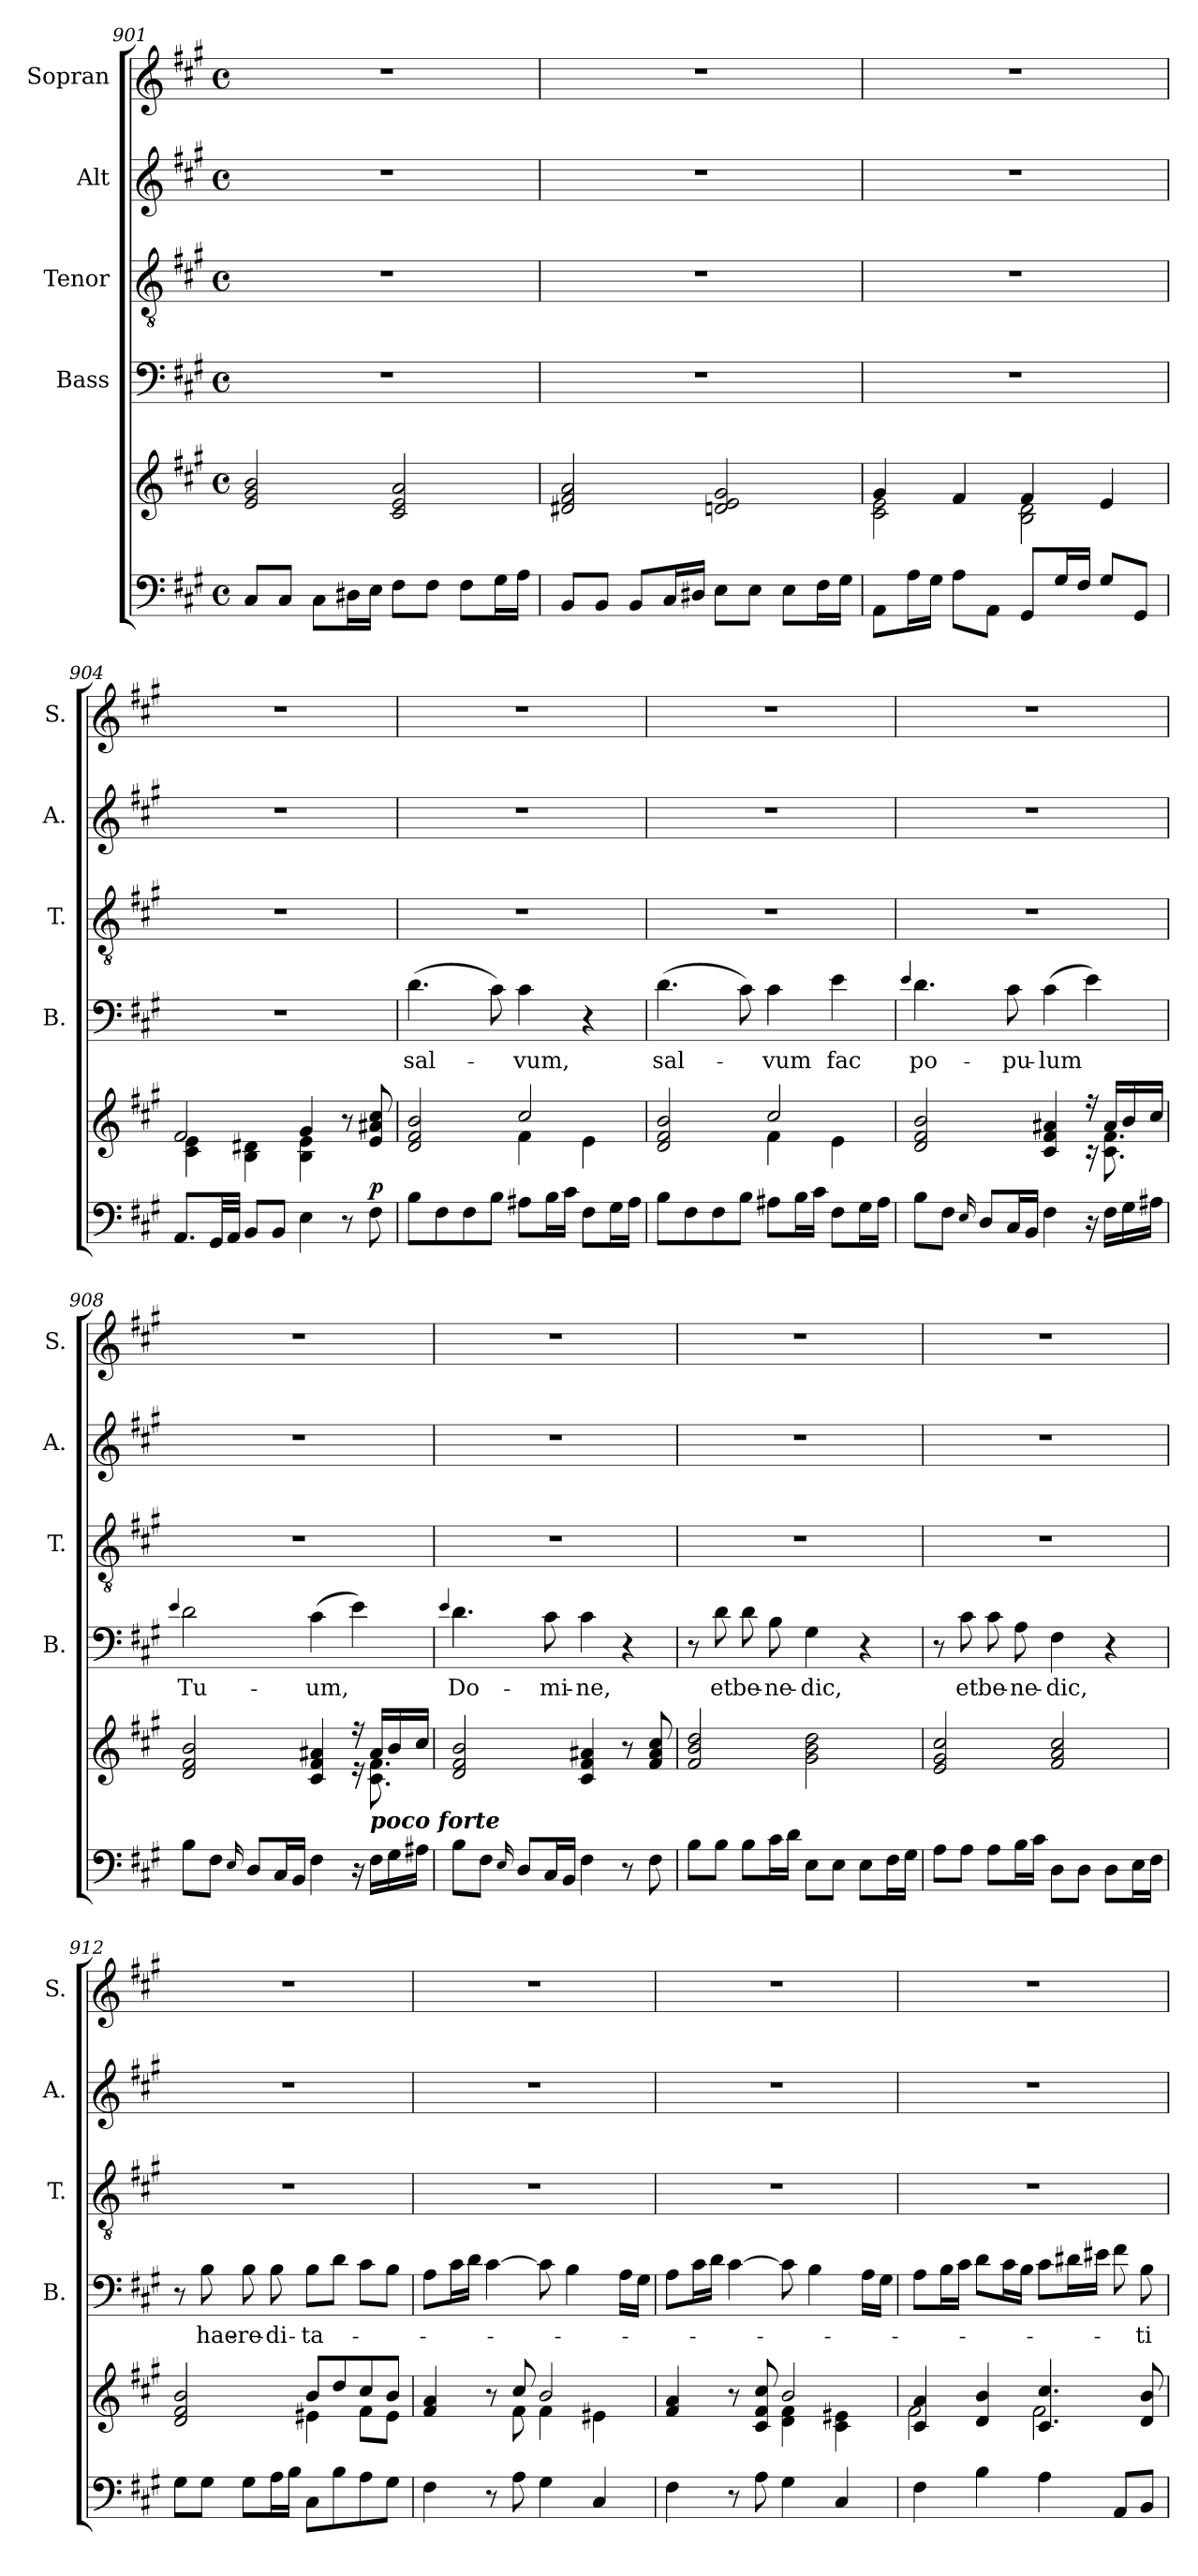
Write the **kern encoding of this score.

**kern	**kern	**dynam	**kern	**text	**kern	**kern	**kern
*part5	*part5	*part5	*part4	*part4	*part3	*part2	*part1
*staff6	*staff5	*staff5/6	*staff4	*staff4	*staff3	*staff2	*staff1
*	*	*	*I"Bass	*	*I"Tenor	*I"Alt	*I"Sopran
*	*	*	*I'B.	*	*I'T.	*I'A.	*I'S.
*clefF4	*clefG2	*	*clefF4	*	*clefGv2	*clefG2	*clefG2
*k[f#c#g#]	*k[f#c#g#]	*	*k[f#c#g#]	*	*k[f#c#g#]	*k[f#c#g#]	*k[f#c#g#]
*A:	*A:	*	*A:	*	*A:	*A:	*A:
*M4/4	*M4/4	*	*M4/4	*	*M4/4	*M4/4	*M4/4
*met(c)	*met(c)	*	*met(c)	*	*met(c)	*met(c)	*met(c)
=901	=901	=901	=901	=901	=901	=901	=901
8C#/L	2e/ 2g#/ 2b/	.	1r	.	1r	1r	1r
8C#/J	.	.	.	.	.	.	.
8C#\L	.	.	.	.	.	.	.
16D#X\L	.	.	.	.	.	.	.
16E\JJ	.	.	.	.	.	.	.
8F#\L	2c#/ 2e/ 2a/	.	.	.	.	.	.
8F#\J	.	.	.	.	.	.	.
8F#\L	.	.	.	.	.	.	.
16G#\L	.	.	.	.	.	.	.
16A\JJ	.	.	.	.	.	.	.
=902	=902	=902	=902	=902	=902	=902	=902
8BB/L	2d#X/ 2f#/ 2a/	.	1r	.	1r	1r	1r
8BB/J	.	.	.	.	.	.	.
8BB/L	.	.	.	.	.	.	.
16C#/L	.	.	.	.	.	.	.
16D#X/JJ	.	.	.	.	.	.	.
8E\L	2dn/ 2e/ 2g#/	.	.	.	.	.	.
8E\J	.	.	.	.	.	.	.
8E\L	.	.	.	.	.	.	.
16F#\L	.	.	.	.	.	.	.
16G#\JJ	.	.	.	.	.	.	.
!!LO:LB:g=z
=903	=903	=903	=903	=903	=903	=903	=903
*	*^	*	*	*	*	*	*
8AA\L	4g#/	2c#\ 2e\	.	1r	.	1r	1r	1r
16A\L	.	.	.	.	.	.	.	.
16G#\JJ	.	.	.	.	.	.	.	.
8A\L	4f#/	.	.	.	.	.	.	.
8AA\J	.	.	.	.	.	.	.	.
8GG#/L	4f#/	2B\ 2d\	.	.	.	.	.	.
16G#/L	.	.	.	.	.	.	.	.
16F#/JJ	.	.	.	.	.	.	.	.
8G#/L	4e/	.	.	.	.	.	.	.
8GG#/J	.	.	.	.	.	.	.	.
=904	=904	=904	=904	=904	=904	=904	=904	=904
8.AA/L	2f#/	4c#\ 4e\	.	1r	.	1r	1r	1r
32GG#/LL	.	.	.	.	.	.	.	.
32AA/JJJ	.	.	.	.	.	.	.	.
8BB/L	.	4B\ 4d#X\	.	.	.	.	.	.
8BB/J	.	.	.	.	.	.	.	.
4E\	4g#/	4B\ 4e\	.	.	.	.	.	.
8r	8r	4ryy	.	.	.	.	.	.
!	!	!	!LO:DY:a=2	!	!	!	!	!
8F#\	8e/ 8a#X/ 8cc#/	.	p	.	.	.	.	.
=905	=905	=905	=905	=905	=905	=905	=905	=905
!	!	!	!	!	!LO:LY:b	!	!	!
8B\L	2d/ 2f#/ 2b/	2ryy	.	(>4.d\	sal-	1r	1r	1r
8F#\	.	.	.	.	.	.	.	.
8F#\	.	.	.	.	.	.	.	.
8B\J	.	.	.	8c#\)	.	.	.	.
!	!	!	!	!	!LO:LY:b	!	!	!
8A#X\L	2cc#/	4f#\	.	4c#\	-vum,	.	.	.
16B\L	.	.	.	.	.	.	.	.
16c#\JJ	.	.	.	.	.	.	.	.
8F#\L	.	4e\	.	4r	.	.	.	.
16G#\L	.	.	.	.	.	.	.	.
16A#\JJ	.	.	.	.	.	.	.	.
=906	=906	=906	=906	=906	=906	=906	=906	=906
!	!	!	!	!	!LO:LY:b	!	!	!
8B\L	2d/ 2f#/ 2b/	2ryy	.	(>4.d\	sal-	1r	1r	1r
8F#\	.	.	.	.	.	.	.	.
8F#\	.	.	.	.	.	.	.	.
8B\J	.	.	.	8c#\)	.	.	.	.
!	!	!	!	!	!LO:LY:b	!	!	!
8A#X\L	2cc#/	4f#\	.	4c#\	-vum	.	.	.
16B\L	.	.	.	.	.	.	.	.
16c#\JJ	.	.	.	.	.	.	.	.
!	!	!	!	!	!LO:LY:b	!	!	!
8F#\L	.	4e\	.	4e\	fac	.	.	.
16G#\L	.	.	.	.	.	.	.	.
16A#\JJ	.	.	.	.	.	.	.	.
=907	=907	=907	=907	=907	=907	=907	=907	=907
.	.	.	.	4qqe/	.	.	.	.
!	!	!	!	!	!LO:LY:b	!	!	!
8B\L	2d/ 2f#/ 2b/	2.ryy	.	4.d\	po-	1r	1r	1r
8F#\J	.	.	.	.	.	.	.	.
16qqE/	.	.	.	.	.	.	.	.
8D/L	.	.	.	.	.	.	.	.
!	!	!	!	!	!LO:LY:b	!	!	!
16C#/L	.	.	.	8c#\	-pu-	.	.	.
16BB/JJ	.	.	.	.	.	.	.	.
!	!	!	!	!	!LO:LY:b	!	!	!
4F#\	4c#/ 4f#/ 4a#X/	.	.	(>4c#\	-lum	.	.	.
16r	16r	16r	.	4e\)	.	.	.	.
16F#\LL	16a#/LL	8.c#\ 8.f#\	.	.	.	.	.	.
16G#\	16b/	.	.	.	.	.	.	.
16A#X\JJ	16cc#/JJ	.	.	.	.	.	.	.
!!LO:LB:g=z
=908	=908	=908	=908	=908	=908	=908	=908	=908
.	.	.	.	4qqe/	.	.	.	.
!	!	!	!	!	!LO:LY:b	!	!	!
8B\L	2d/ 2f#/ 2b/	2.ryy	.	2d\	Tu-	1r	1r	1r
8F#\J	.	.	.	.	.	.	.	.
16qqE/	.	.	.	.	.	.	.	.
8D/L	.	.	.	.	.	.	.	.
16C#/L	.	.	.	.	.	.	.	.
16BB/JJ	.	.	.	.	.	.	.	.
!	!	!	!	!	!LO:LY:b	!	!	!
4F#\	4c#/ 4f#/ 4a#X/	.	.	(>4c#\	-um,	.	.	.
16r	16r	16r	.	4e\)	.	.	.	.
!LO:TX:a:Bi:t=poco forte	!	!	!	!	!	!	!	!
16F#\LL	16a#/LL	8.c#\ 8.f#\	.	.	.	.	.	.
16G#\	16b/	.	.	.	.	.	.	.
16A#X\JJ	16cc#/JJ	.	.	.	.	.	.	.
*	*v	*v	*	*	*	*	*	*
=909	=909	=909	=909	=909	=909	=909	=909
.	.	.	4qqe/	.	.	.	.
!	!	!	!	!LO:LY:b	!	!	!
8B\L	2d/ 2f#/ 2b/	.	4.d\	Do-	1r	1r	1r
8F#\J	.	.	.	.	.	.	.
16qqE/	.	.	.	.	.	.	.
8D/L	.	.	.	.	.	.	.
!	!	!	!	!LO:LY:b	!	!	!
16C#/L	.	.	8c#\	-mi-	.	.	.
16BB/JJ	.	.	.	.	.	.	.
!	!	!	!	!LO:LY:b	!	!	!
4F#\	4c#/ 4f#/ 4a#X/	.	4c#\	-ne,	.	.	.
8r	8r	.	4r	.	.	.	.
8F#\	8f#/ 8a#/ 8cc#/	.	.	.	.	.	.
=910	=910	=910	=910	=910	=910	=910	=910
8B\L	2f#/ 2b/ 2dd/	.	8r	.	1r	1r	1r
!	!	!	!	!LO:LY:b	!	!	!
8B\J	.	.	8d\	et	.	.	.
!	!	!	!	!LO:LY:b	!	!	!
8B\L	.	.	8d\	be-	.	.	.
!	!	!	!	!LO:LY:b	!	!	!
16c#\L	.	.	8B\	-ne-	.	.	.
16d\JJ	.	.	.	.	.	.	.
!	!	!	!	!LO:LY:b	!	!	!
8E\L	2g#\ 2b\ 2dd\	.	4G#\	-dic,	.	.	.
8E\J	.	.	.	.	.	.	.
8E\L	.	.	4r	.	.	.	.
16F#\L	.	.	.	.	.	.	.
16G#\JJ	.	.	.	.	.	.	.
=911	=911	=911	=911	=911	=911	=911	=911
8A\L	2e/ 2g#/ 2cc#/	.	8r	.	1r	1r	1r
!	!	!	!	!LO:LY:b	!	!	!
8A\J	.	.	8c#\	et	.	.	.
!	!	!	!	!LO:LY:b	!	!	!
8A\L	.	.	8c#\	be-	.	.	.
!	!	!	!	!LO:LY:b	!	!	!
16B\L	.	.	8A\	-ne-	.	.	.
16c#\JJ	.	.	.	.	.	.	.
!	!	!	!	!LO:LY:b	!	!	!
8D\L	2f#/ 2a/ 2cc#/	.	4F#\	-dic,	.	.	.
8D\J	.	.	.	.	.	.	.
8D\L	.	.	4r	.	.	.	.
16E\L	.	.	.	.	.	.	.
16F#\JJ	.	.	.	.	.	.	.
=912	=912	=912	=912	=912	=912	=912	=912
*	*^	*	*	*	*	*	*
8G#\L	2d/ 2f#/ 2b/	2ryy	.	8r	.	1r	1r	1r
!	!	!	!	!	!LO:LY:b	!	!	!
8G#\J	.	.	.	8B\	hae-	.	.	.
!	!	!	!	!	!LO:LY:b	!	!	!
8G#\L	.	.	.	8B\	-re-	.	.	.
!	!	!	!	!	!LO:LY:b	!	!	!
16A\L	.	.	.	8B\	-di-	.	.	.
16B\JJ	.	.	.	.	.	.	.	.
!	!	!	!	!	!LO:LY:b	!	!	!
8C#\L	8b/L	4e#X\	.	8B\L	-ta-	.	.	.
8B\	8dd/	.	.	8d\J	.	.	.	.
8A\	8cc#/	8f#\L	.	8c#\L	.	.	.	.
8G#\J	8b/J	8e#\J	.	8B\J	.	.	.	.
!!LO:PB:g=z
=913	=913	=913	=913	=913	=913	=913	=913	=913
4F#\	4f#/ 4a/	4.ryy	.	8A\L	.	1r	1r	1r
.	.	.	.	16c#\L	.	.	.	.
.	.	.	.	16d\JJ	.	.	.	.
8r	8r	.	.	[4c#\	.	.	.	.
8A\	8cc#/	8f#\	.	.	.	.	.	.
4G#\	2b/	4f#\	.	8c#\]	.	.	.	.
.	.	.	.	4B\	.	.	.	.
4C#/	.	4e#X\	.	.	.	.	.	.
.	.	.	.	16A\LL	.	.	.	.
.	.	.	.	16G#\JJ	.	.	.	.
=914	=914	=914	=914	=914	=914	=914	=914	=914
4F#\	4f#/ 4a/	2ryy	.	8A\L	.	1r	1r	1r
.	.	.	.	16c#\L	.	.	.	.
.	.	.	.	16d\JJ	.	.	.	.
8r	8r	.	.	[4c#\	.	.	.	.
8A\	8c#/ 8f#/ 8cc#/	.	.	.	.	.	.	.
4G#\	2b/	4d\ 4f#\	.	8c#\]	.	.	.	.
.	.	.	.	4B\	.	.	.	.
4C#/	.	4c#\ 4e#X\	.	.	.	.	.	.
.	.	.	.	16A\LL	.	.	.	.
.	.	.	.	16G#\JJ	.	.	.	.
=915	=915	=915	=915	=915	=915	=915	=915	=915
4F#\	4c#/ 4a/	2f#\	.	8A\L	.	1r	1r	1r
.	.	.	.	16B\L	.	.	.	.
.	.	.	.	16c#\JJ	.	.	.	.
4B\	4d/ 4b/	.	.	8d\L	.	.	.	.
.	.	.	.	16c#\L	.	.	.	.
.	.	.	.	16B\JJ	.	.	.	.
4A\	4.c#/ 4.cc#/	2f#\	.	8c#\L	.	.	.	.
.	.	.	.	16d#X\L	.	.	.	.
.	.	.	.	16e#X\JJ	.	.	.	.
8AA/L	.	.	.	8f#\	.	.	.	.
!	!	!	!	!	!LO:LY:b	!	!	!
8BB/J	8d/ 8b/	.	.	8B\	-ti	.	.	.
*	*v	*v	*	*	*	*	*	*
=	=	=	=	=	=	=	=
*-	*-	*-	*-	*-	*-	*-	*-
